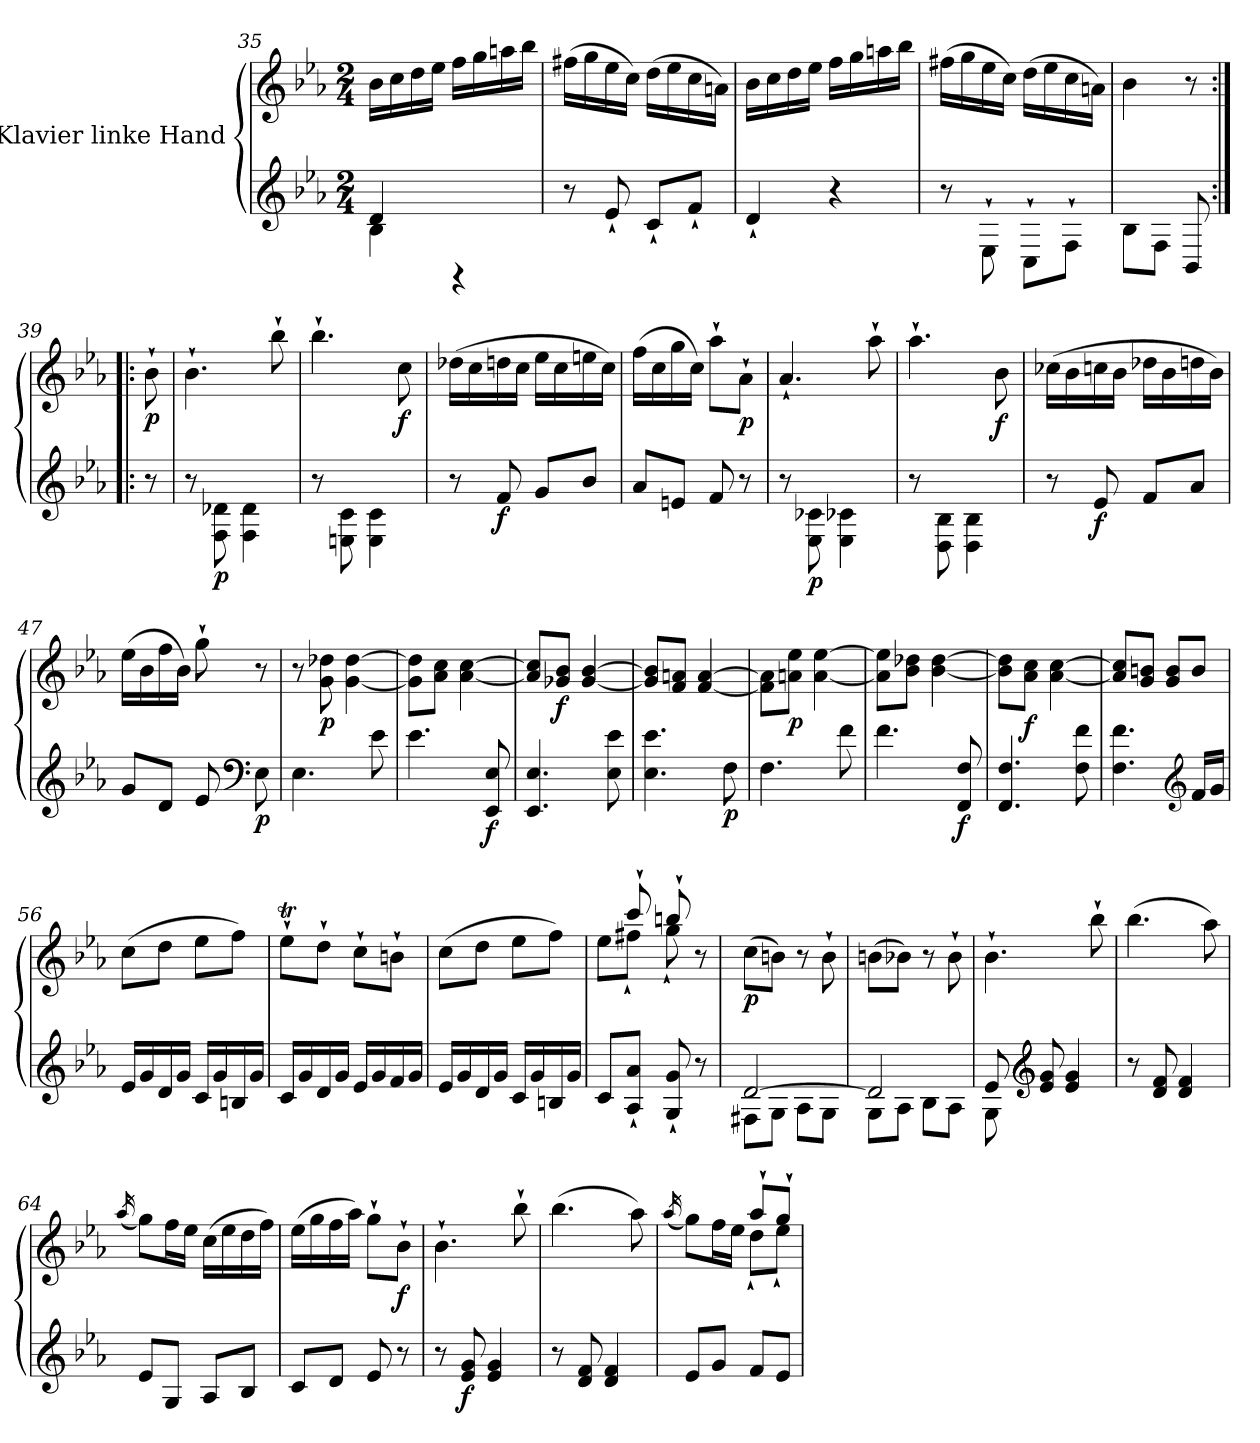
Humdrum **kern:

**kern	**kern	**dynam
*part1	*part1	*part1
*staff2	*staff1	*staff1/2
*I"Klavier linke Hand	*	*
*clefG2	*clefG2	*
*k[b-e-a-]	*k[b-e-a-]	*
*M2/4	*M2/4	*
=35	=35	=35
*^	*	*
4d/	4B-\	16b-\LL	.
.	.	16cc\	.
.	.	16dd\	.
.	.	16ee-\JJ	.
4rGG	4ryy	16ff\LL	.
.	.	16gg\	.
.	.	16aan\	.
.	.	16bb-\JJ	.
*v	*v	*	*
=36	=36	=36
8r	(>16ff#X\LL	.
.	16gg\	.
8e-`/	16ee-\	.
.	16cc\JJ)	.
8c`/L	(>16dd\LL	.
.	16ee-\	.
8f`/J	16cc\	.
.	16an\JJ)	.
=37	=37	=37
4d`/	16b-\LL	.
.	16cc\	.
.	16dd\	.
.	16ee-\JJ	.
4r	16ff\LL	.
.	16gg\	.
.	16aan\	.
.	16bb-\JJ	.
=38	=38	=38
8r	(>16ff#X\LL	.
.	16gg\	.
8E-`\	16ee-\	.
.	16cc\JJ)	.
8C`\L	(>16dd\LL	.
.	16ee-\	.
8F`\J	16cc\	.
.	16an\JJ)	.
=39	=39	=39
8B-\L	4b-\	.
8F\J	.	.
8BB-/	8r	.
=39X1:|!|:	=39X1:|!|:	=39X1:|!|:
*^	*	*
!	!	!	!LO:DY:b
8r	8ryy	8b-`\	p
=40	=40	=40	=40
8r	8ryy	4.b-`\	.
!	!	!	!LO:DY:b=2
8F\ 8d-X\	4.ryy	.	p
4F\ 4d-\	.	.	.
.	.	8bb-`\	.
*v	*v	*	*
=41	=41	=41
8r	4.bb-`\	.
8En\ 8c\	.	.
4E\ 4c\	.	.
!	!	!LO:DY:b
.	8cc\	f
=42	=42	=42
8r	(>16dd-X\LL	.
.	16cc\	.
!	!	!LO:DY:b=2
8f/	16ddn\	f
.	16cc\JJ	.
8g/L	16ee-\LL	.
.	16cc\	.
8b-/J	16een\	.
.	16cc\JJ)	.
=43	=43	=43
8a-/L	(>16ff\LL	.
.	16cc\	.
8en/J	16gg\	.
.	16cc\JJ)	.
8f/	8aa-`\L	.
!	!	!LO:DY:b
8r	8a-`\J	p
=44	=44	=44
8r	4.a-`/	.
!	!	!LO:DY:b=2
8E-\ 8c-X\	.	p
4E-\ 4c-X\	.	.
.	8aa-`\	.
=45	=45	=45
8r	4.aa-`\	.
8D\ 8B-\	.	.
4D\ 4B-\	.	.
!	!	!LO:DY:b
.	8b-\	f
=46	=46	=46
8r	(>16cc-X\LL	.
.	16b-\	.
!	!	!LO:DY:b=2
8e-/	16ccn\	f
.	16b-\JJ	.
8f/L	16dd-X\LL	.
.	16b-\	.
8a-/J	16ddn\	.
.	16b-\JJ)	.
=47	=47	=47
8g/L	(>16ee-\LL	.
.	16b-\	.
8d/J	16ff\	.
.	16b-\JJ)	.
8e-/	8gg`\	.
*clefF4	*	*
!	!	!LO:DY:b=2
8E-\	8r	p
=48	=48	=48
4.E-\	8r	.
!	!	!LO:DY:b
.	8g\ 8dd-X\	p
.	[4g\ [4dd-\	.
8e-\	.	.
=49	=49	=49
4.e-\	8g\] 8dd-\]L	.
.	8a-\ 8cc\J	.
.	[4a-\ [4cc\	.
!	!	!LO:DY:b=2
8EE-/ 8E-/	.	f
=50	=50	=50
4.EE-/ 4.E-/	8a-/] 8cc/]L	.
!	!	!LO:DY:b
.	8g-X/ 8b-/J	f
.	[4g-/ [4b-/	.
8E-\ 8e-\	.	.
=51	=51	=51
4.E-\ 4.e-\	8g-/] 8b-/]L	.
.	8f/ 8an/J	.
.	[4f/ [4a/	.
!	!	!LO:DY:b=2
8F\	.	p
=52	=52	=52
4.F\	8f\] 8a\]L	.
!	!	!LO:DY:b
.	8an\ 8ee-\J	p
.	[4a\ [4ee-\	.
8f\	.	.
=53	=53	=53
4.f\	8a\] 8ee-\]L	.
.	8b-\ 8dd-X\J	.
.	[4b-\ [4dd-\	.
!	!	!LO:DY:b=2
8FF/ 8F/	.	f
=54	=54	=54
4.FF/ 4.F/	8b-\] 8dd-\]L	.
!	!	!LO:DY:b
.	8a-\ 8cc\J	f
.	[4a-\ [4cc\	.
8F\ 8f\	.	.
=55	=55	=55
4.F\ 4.f\	8a-/] 8cc/]L	.
.	8g/ 8bn/J	.
.	8g/ 8b/L	.
*clefG2	*	*
16f/LL	8b/J	.
16g/JJ	.	.
=56	=56	=56
16e-/LL	(>8cc\L	.
16g/	.	.
16d/	8dd\J	.
16g/JJ	.	.
16c/LL	8ee-\L	.
16g/	.	.
16Bn/	8ff\J)	.
16g/JJ	.	.
=57	=57	=57
16c/LL	8ee-T`\L	.
16g/	.	.
16d/	8dd`\J	.
16g/JJ	.	.
16e-/LL	8cc`\L	.
16g/	.	.
16f/	8bn`\J	.
16g/JJ	.	.
=58	=58	=58
16e-/LL	(>8cc\L	.
16g/	.	.
16d/	8dd\J	.
16g/JJ	.	.
16c/LL	8ee-\L	.
16g/	.	.
16Bn/	8ff\J)	.
16g/JJ	.	.
=59	=59	=59
*	*^	*
8c/L	8ryy	8ee-\L	.
8A-/` 8a-/`J	8ccc`/	8ff#X`\J	.
8G/` 8g/`	8bbn`/	8gg`\	.
8r	8r	8ryy	.
=60	=60	=60	=60
*^	*	*	*
!	!	!	!	!LO:DY:b
*	*	*v	*v	*
[2d/	8F#X\L	(>8cc\L	p
.	8G\J	8bn\J)	.
.	8A-\L	8r	.
.	8G\J	8b`\	.
=61	=61	=61	=61
2d/]	8G\L	(>8bn\L	.
.	8A-\J	8b-X\J)	.
.	8B-\L	8r	.
.	8A-\J	8b-`\	.
=62	=62	=62	=62
8e-/	8G\	4.b-`\	.
*clefG2	*	*	*
8e-/ 8g/	4.ryy	.	.
4e-/ 4g/	.	.	.
.	.	8bb-`\	.
*v	*v	*	*
=63	=63	=63
8r	(>4.bb-\	.
8d/ 8f/	.	.
4d/ 4f/	.	.
.	8aa-\)	.
=64	=64	=64
.	(<16qaa-/	.
8e-/L	8gg\L)	.
8G/J	16ff\L	.
.	16ee-\JJ	.
8A-/L	(>16cc\LL	.
.	16ee-\	.
8B-/J	16dd\	.
.	16ff\JJ)	.
=65	=65	=65
8c/L	(>16ee-\LL	.
.	16gg\	.
8d/J	16ff\	.
.	16aa-\JJ)	.
8e-/	8gg`\L	.
!	!	!LO:DY:b
8r	8b-`\J	f
=66	=66	=66
8r	4.b-`\	.
!	!	!LO:DY:b=2
8e-/ 8g/	.	f
4e-/ 4g/	.	.
.	8bb-`\	.
=67	=67	=67
8r	(>4.bb-\	.
8d/ 8f/	.	.
4d/ 4f/	.	.
.	8aa-\)	.
=68	=68	=68
.	(<16qaa-/	.
*	*^	*
8e-/L	8gg\L)	4ryy	.
8g/J	16ff\L	.	.
.	16ee-\JJ	.	.
8f/L	8aa-`/L	8dd`\L	.
8e-/J	8gg`/J	8ee-`\J	.
*	*v	*v	*
=	=	=
*-	*-	*-
